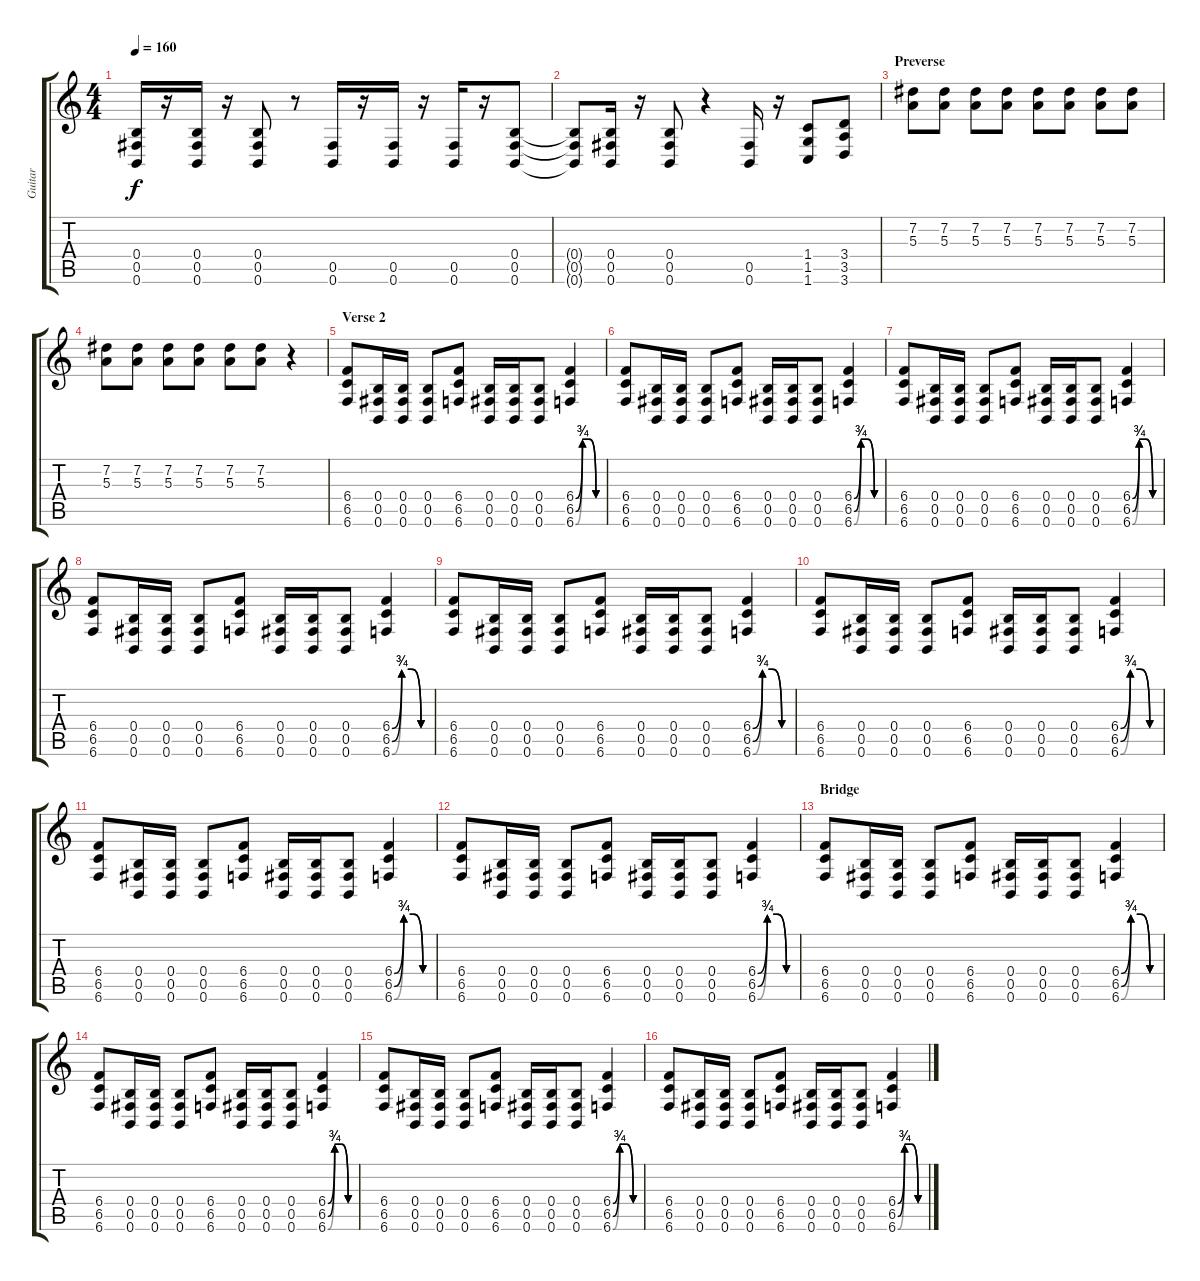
\track ("Guitar" "Guitar") {instrument overdrivenguitar}
\staff {score tabs}
\tuning (Db4 Ab3 E3 B2 Gb2 B1) {hide}
\ts (4 4)
\tempo 160
\clef g2
\ks c
(0.4 0.5 0.6).16{dy f} r.16 (0.4 0.5 0.6).16 r.16 (0.4 0.5 0.6).8 r.8 (0.5 0.6).16 r.16 (0.5 0.6).16 r.16 (0.5 0.6).16 r.16 (0.4 0.5 0.6).8 |
(0.4{t} 0.5{t} 0.6{t}).8 (0.4 0.5 0.6).16 r.16 (0.4 0.5 0.6).8 r.4 (0.5 0.6).16 r.16 (1.4 1.5 1.6).8 (3.4 3.5 3.6).8 |
\section ("" "Preverse")
(7.2 5.3).8 (7.2 5.3).8 (7.2 5.3).8 (7.2 5.3).8 (7.2 5.3).8 (7.2 5.3).8 (7.2 5.3).8 (7.2 5.3).8 |
(7.2 5.3).8 (7.2 5.3).8 (7.2 5.3).8 (7.2 5.3).8 (7.2 5.3).8 (7.2 5.3).8 r.4 |
\section ("" "Verse 2")
(6.4 6.5 6.6).8 (0.4 0.5 0.6).16 (0.4 0.5 0.6).16 (0.4 0.5 0.6).8 (6.4 6.5 6.6).8 (0.4 0.5 0.6).16 (0.4 0.5 0.6).16 (0.4 0.5 0.6).8 (6.4{be (custom 0 0 15 3 30 3 45 0 60 0)} 6.5{be (custom 0 0 15 3 30 3 45 0 60 0)} 6.6{be (custom 0 0 15 3 30 3 45 0 60 0)}).4 |
(6.4 6.5 6.6).8 (0.4 0.5 0.6).16 (0.4 0.5 0.6).16 (0.4 0.5 0.6).8 (6.4 6.5 6.6).8 (0.4 0.5 0.6).16 (0.4 0.5 0.6).16 (0.4 0.5 0.6).8 (6.4{be (custom 0 0 15 3 30 3 45 0 60 0)} 6.5{be (custom 0 0 15 3 30 3 45 0 60 0)} 6.6{be (custom 0 0 15 3 30 3 45 0 60 0)}).4 |
(6.4 6.5 6.6).8 (0.4 0.5 0.6).16 (0.4 0.5 0.6).16 (0.4 0.5 0.6).8 (6.4 6.5 6.6).8 (0.4 0.5 0.6).16 (0.4 0.5 0.6).16 (0.4 0.5 0.6).8 (6.4{be (custom 0 0 15 3 30 3 45 0 60 0)} 6.5{be (custom 0 0 15 3 30 3 45 0 60 0)} 6.6{be (custom 0 0 15 3 30 3 45 0 60 0)}).4 |
(6.4 6.5 6.6).8 (0.4 0.5 0.6).16 (0.4 0.5 0.6).16 (0.4 0.5 0.6).8 (6.4 6.5 6.6).8 (0.4 0.5 0.6).16 (0.4 0.5 0.6).16 (0.4 0.5 0.6).8 (6.4{be (custom 0 0 15 3 30 3 45 0 60 0)} 6.5{be (custom 0 0 15 3 30 3 45 0 60 0)} 6.6{be (custom 0 0 15 3 30 3 45 0 60 0)}).4 |
(6.4 6.5 6.6).8 (0.4 0.5 0.6).16 (0.4 0.5 0.6).16 (0.4 0.5 0.6).8 (6.4 6.5 6.6).8 (0.4 0.5 0.6).16 (0.4 0.5 0.6).16 (0.4 0.5 0.6).8 (6.4{be (custom 0 0 15 3 30 3 45 0 60 0)} 6.5{be (custom 0 0 15 3 30 3 45 0 60 0)} 6.6{be (custom 0 0 15 3 30 3 45 0 60 0)}).4 |
(6.4 6.5 6.6).8 (0.4 0.5 0.6).16 (0.4 0.5 0.6).16 (0.4 0.5 0.6).8 (6.4 6.5 6.6).8 (0.4 0.5 0.6).16 (0.4 0.5 0.6).16 (0.4 0.5 0.6).8 (6.4{be (custom 0 0 15 3 30 3 45 0 60 0)} 6.5{be (custom 0 0 15 3 30 3 45 0 60 0)} 6.6{be (custom 0 0 15 3 30 3 45 0 60 0)}).4 |
(6.4 6.5 6.6).8 (0.4 0.5 0.6).16 (0.4 0.5 0.6).16 (0.4 0.5 0.6).8 (6.4 6.5 6.6).8 (0.4 0.5 0.6).16 (0.4 0.5 0.6).16 (0.4 0.5 0.6).8 (6.4{be (custom 0 0 15 3 30 3 45 0 60 0)} 6.5{be (custom 0 0 15 3 30 3 45 0 60 0)} 6.6{be (custom 0 0 15 3 30 3 45 0 60 0)}).4 |
(6.4 6.5 6.6).8 (0.4 0.5 0.6).16 (0.4 0.5 0.6).16 (0.4 0.5 0.6).8 (6.4 6.5 6.6).8 (0.4 0.5 0.6).16 (0.4 0.5 0.6).16 (0.4 0.5 0.6).8 (6.4{be (custom 0 0 15 3 30 3 45 0 60 0)} 6.5{be (custom 0 0 15 3 30 3 45 0 60 0)} 6.6{be (custom 0 0 15 3 30 3 45 0 60 0)}).4 |
\section ("" "Bridge")
(6.4 6.5 6.6).8 (0.4 0.5 0.6).16 (0.4 0.5 0.6).16 (0.4 0.5 0.6).8 (6.4 6.5 6.6).8 (0.4 0.5 0.6).16 (0.4 0.5 0.6).16 (0.4 0.5 0.6).8 (6.4{be (custom 0 0 15 3 30 3 45 0 60 0)} 6.5{be (custom 0 0 15 3 30 3 45 0 60 0)} 6.6{be (custom 0 0 15 3 30 3 45 0 60 0)}).4 |
(6.4 6.5 6.6).8 (0.4 0.5 0.6).16 (0.4 0.5 0.6).16 (0.4 0.5 0.6).8 (6.4 6.5 6.6).8 (0.4 0.5 0.6).16 (0.4 0.5 0.6).16 (0.4 0.5 0.6).8 (6.4{be (custom 0 0 15 3 30 3 45 0 60 0)} 6.5{be (custom 0 0 15 3 30 3 45 0 60 0)} 6.6{be (custom 0 0 15 3 30 3 45 0 60 0)}).4 |
(6.4 6.5 6.6).8 (0.4 0.5 0.6).16 (0.4 0.5 0.6).16 (0.4 0.5 0.6).8 (6.4 6.5 6.6).8 (0.4 0.5 0.6).16 (0.4 0.5 0.6).16 (0.4 0.5 0.6).8 (6.4{be (custom 0 0 15 3 30 3 45 0 60 0)} 6.5{be (custom 0 0 15 3 30 3 45 0 60 0)} 6.6{be (custom 0 0 15 3 30 3 45 0 60 0)}).4 |
(6.4 6.5 6.6).8 (0.4 0.5 0.6).16 (0.4 0.5 0.6).16 (0.4 0.5 0.6).8 (6.4 6.5 6.6).8 (0.4 0.5 0.6).16 (0.4 0.5 0.6).16 (0.4 0.5 0.6).8 (6.4{be (custom 0 0 15 3 30 3 45 0 60 0)} 6.5{be (custom 0 0 15 3 30 3 45 0 60 0)} 6.6{be (custom 0 0 15 3 30 3 45 0 60 0)}).4
